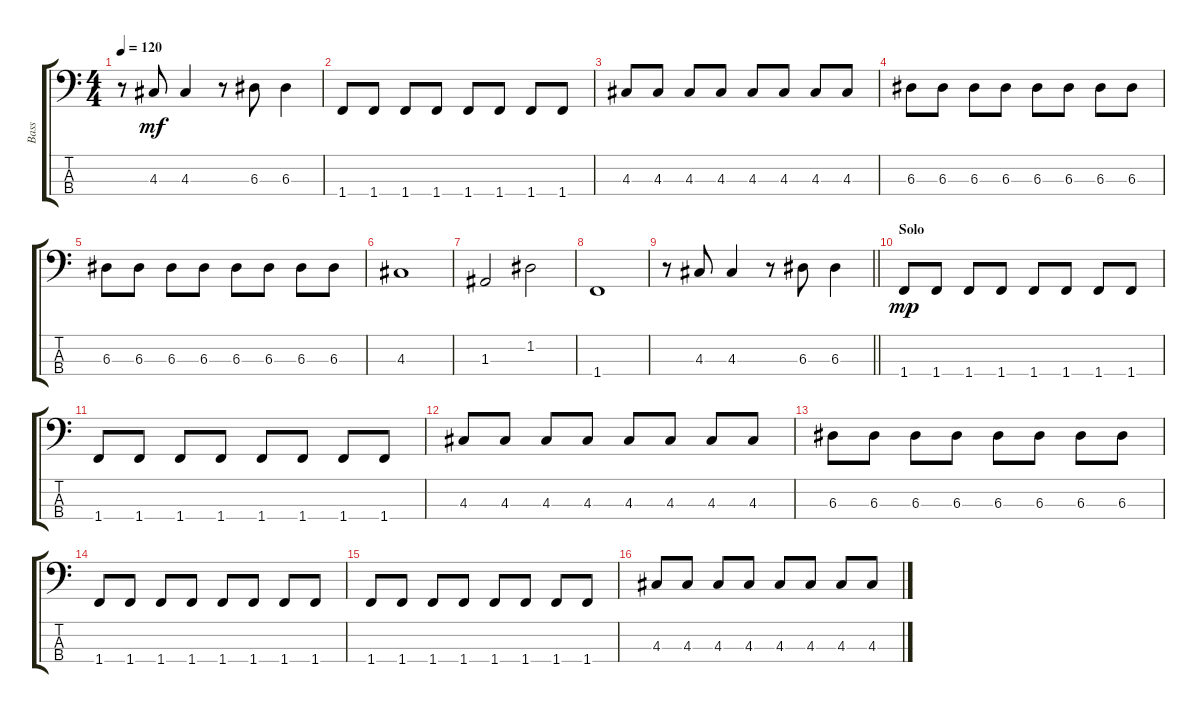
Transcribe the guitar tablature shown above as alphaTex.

\track ("Bass" "Bass") {instrument electricbasspick}
\staff {score tabs}
\tuning (G2 D2 A1 E1) {hide}
\ts (4 4)
\tempo 120
\clef f4
\ks c
r.8{dy mf} 4.3.8 4.3.4 r.8 6.3.8 6.3.4 |
1.4.8 1.4.8 1.4.8 1.4.8 1.4.8 1.4.8 1.4.8 1.4.8 |
4.3.8 4.3.8 4.3.8 4.3.8 4.3.8 4.3.8 4.3.8 4.3.8 |
6.3.8 6.3.8 6.3.8 6.3.8 6.3.8 6.3.8 6.3.8 6.3.8 |
6.3.8 6.3.8 6.3.8 6.3.8 6.3.8 6.3.8 6.3.8 6.3.8 |
4.3.1 |
1.3.2 1.2.2 |
1.4.1 |
\barLineRight lightlight
r.8 4.3.8 4.3.4 r.8 6.3.8 6.3.4 |
\section ("" "Solo")
1.4.8{dy mp} 1.4.8 1.4.8 1.4.8 1.4.8 1.4.8 1.4.8 1.4.8 |
1.4.8 1.4.8 1.4.8 1.4.8 1.4.8 1.4.8 1.4.8 1.4.8 |
4.3.8 4.3.8 4.3.8 4.3.8 4.3.8 4.3.8 4.3.8 4.3.8 |
6.3.8 6.3.8 6.3.8 6.3.8 6.3.8 6.3.8 6.3.8 6.3.8 |
1.4.8 1.4.8 1.4.8 1.4.8 1.4.8 1.4.8 1.4.8 1.4.8 |
1.4.8 1.4.8 1.4.8 1.4.8 1.4.8 1.4.8 1.4.8 1.4.8 |
4.3.8 4.3.8 4.3.8 4.3.8 4.3.8 4.3.8 4.3.8 4.3.8
